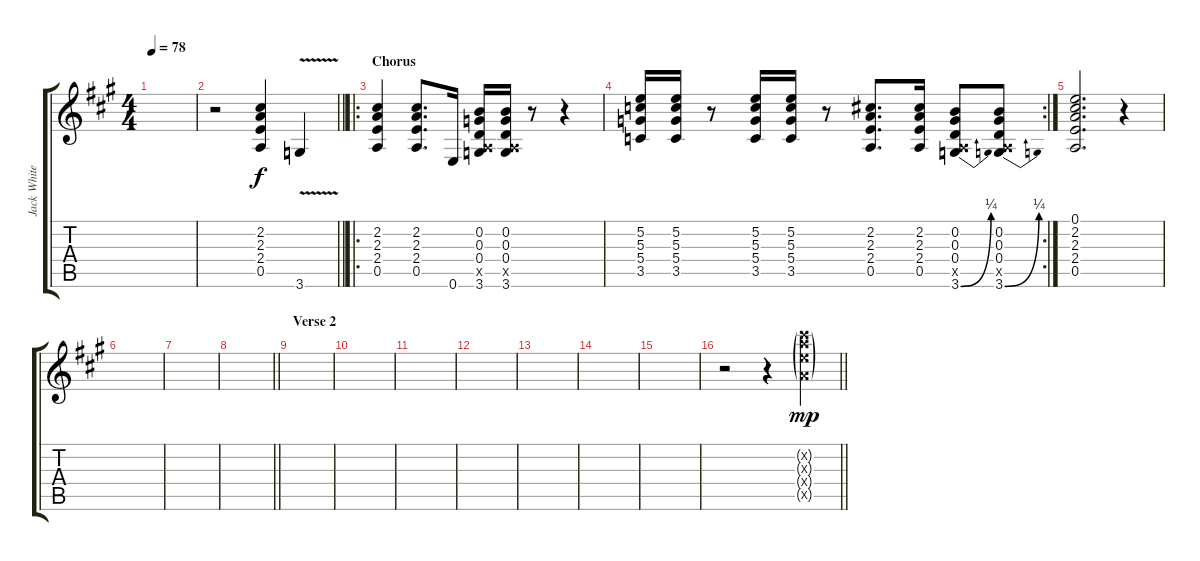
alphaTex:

\track ("Jack White (Overdriven Guitar)" "Jack White") {instrument overdrivenguitar}
\staff {score tabs}
\tuning (E4 B3 G3 D3 A2 E2) {hide}
\ts (4 4)
\tempo 78
\clef g2
\ks a
|
\barLineRight lightlight
r.2{volume 9} (2.2 2.3 2.4 0.5).4 3.6{v}.4 |
\ro
\section ("" "Chorus")
(2.2 2.3 2.4 0.5).4 (2.2 2.3 2.4 0.5).8{d} 0.6.16 (0.2 0.3 0.4 0.5{x} 3.6).16 (0.2 0.3 0.4 0.5{x} 3.6).16 r.8 r.4 |
\rc 2
(5.2 5.3 5.4 3.5).16 (5.2 5.3 5.4 3.5).16 r.8 (5.2 5.3 5.4 3.5).16 (5.2 5.3 5.4 3.5).16 r.8 (2.2 2.3 2.4 0.5).8{d} (2.2 2.3 2.4 0.5).16 (0.2 0.3 0.4 0.5{x} 3.6{be (bend 0 0 60 1)}).8 (0.2 0.3 0.4 0.5{x} 3.6{be (bend 0 0 60 1)}).8 |
(0.1 2.2 2.3 2.4 0.5).2{d volume 0} r.4 |
|
|
\barLineRight lightlight
|
\section ("" "Verse 2")
|
|
|
|
|
|
|
\barLineRight lightlight
r.2{volume 9} r.4 (14.2{g x} 14.3{g x} 14.4{g x} 12.5{g x}).4{dy mp}
